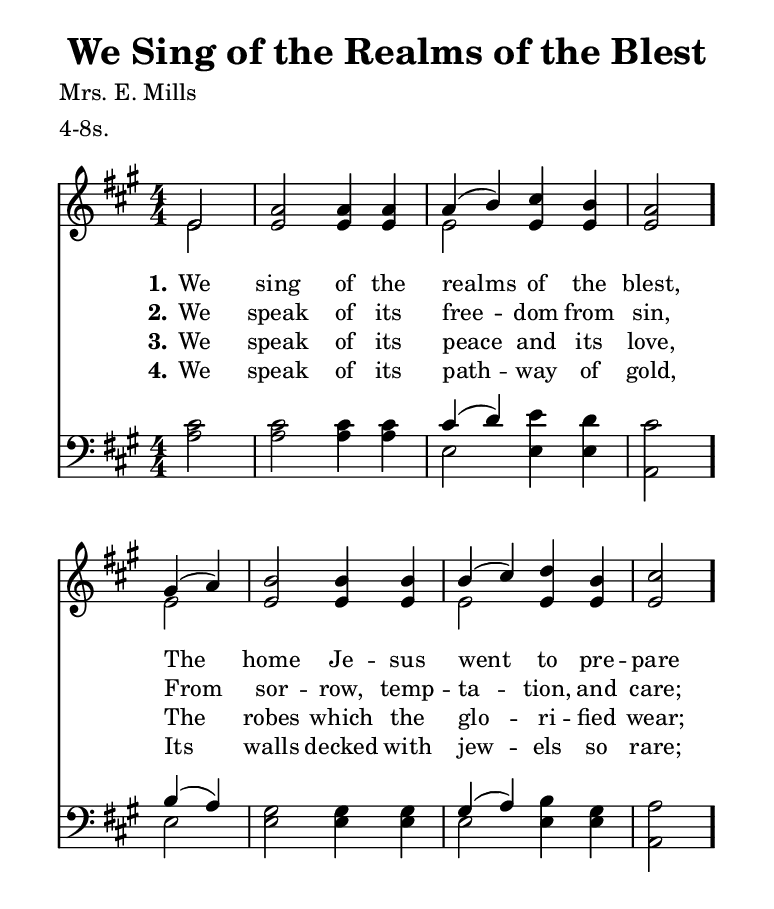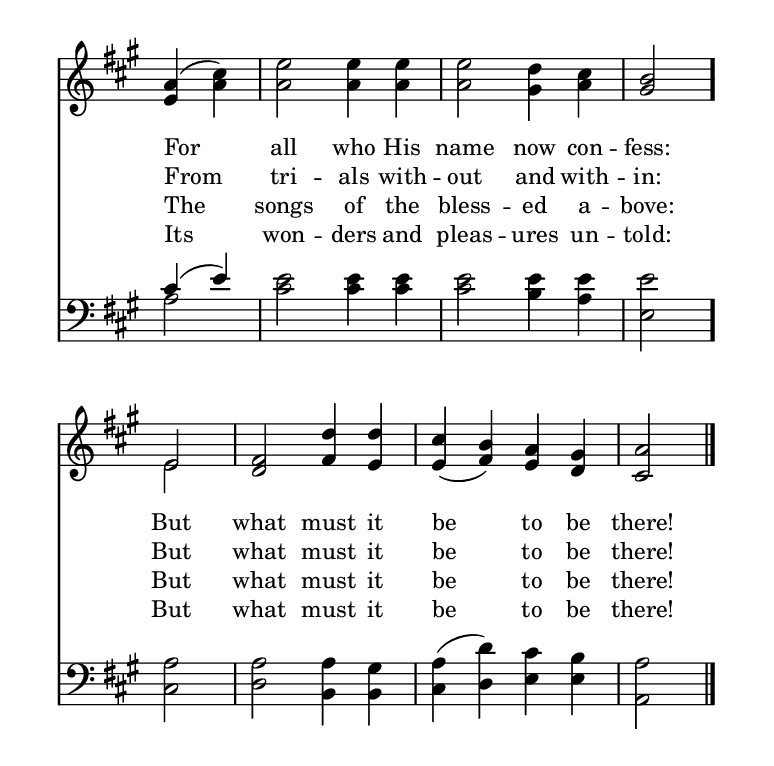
\include "common/global.ily"
\paper {
  \include "common/paper.ily"
  ragged-bottom = ##t
}

\header{
  hymnnumber = "276"
  title = "We Sing of the Realms of the Blest"
  tunename = "Celeste"
  meter = "4-8s."
  poet = "Mrs. E. Mills"
  composer = ""
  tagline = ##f
}

global = {
  \include "common/overrides.ily"
  \override Staff.TimeSignature.style = #'numbered
  \time 4/4
  \override Score.MetronomeMark.transparent = ##t % hide all fermata changes too
  \tempo 4=120
  \key a \major
  \partial 2
  \autoBeamOff
}

notesSoprano = {
\global
\relative c' {

  e2 | a a4 a | a( b) cis b | a2
  gis4( a) | b2 b4 b | b( cis) d b | cis2 \eogbreak
  a4( cis) | e2 e4 e | e2 d4 cis | b2
  e,2 | fis d'4 d | cis( b) a gis | a2

  \bar "|."

}
}

notesAlto = {
\global
\relative e' {

  e2 | e e4 e | e2 e4 e | e2
  e2 | e e4 e | e2 e4 e | e2
  e4( a) | a2 a4 a | a2 gis4 a | gis2
  e2 | d2 fis4 e | e( fis) e d | cis2

}
}

notesTenor = {
\global
\relative a {

  cis2 | cis cis4 cis | cis4( d) e d | cis2
  b4( a) | gis2 gis4 gis | gis( a) b gis | a2
  cis4( e) | e2 e4 e | e2 e4 e | e2
  a,2 | a a4 gis | a( d) cis b | a2

}
}

notesBass = {
\global
\relative f {

  a2 | a a4 a | e2 e4 e | a,2
  e'2 | e e4 e | e2 e4 e | a,2
  a'2 | cis2 cis4 cis | cis2 b4 a | e2
  cis2 | d b4 b | cis( d) e e | a,2

}
}

wordsA = \lyricmode {
\set stanza = "1."

We sing of the realms of the blest, \bar "."
The home Je -- sus went to pre -- pare \bar "."
For all who His name now con -- fess: \bar "."
But what must it be to be there! \bar "."

}

wordsB = \lyricmode {
\set stanza = "2."

We speak of its free -- dom from sin,
From sor -- row, temp -- ta -- tion, and care;
From tri -- als with -- out and with -- in:
But what must it be to be there!

}

wordsC = \lyricmode {
\set stanza = "3."

We speak of its peace and its love,
The robes which the glo -- ri -- fied wear;
The songs of the bless -- ed a -- bove:
But what must it be to be there!

}

wordsD = \lyricmode {
\set stanza = "4."

We speak of its path -- way of gold,
Its walls decked with jew -- els so rare;
Its won -- ders and pleas -- ures un -- told:
But what must it be to be there!

}

\score {
  \context ChoirStaff <<
    \context Staff = upper <<
      \set Staff.autoBeaming = ##f
      \set ChoirStaff.systemStartDelimiter = #'SystemStartBar
      \set ChoirStaff.printPartCombineTexts = ##f
      \partcombine #'(2 . 9) \notesSoprano \notesAlto
      \context NullVoice = sopranos { \voiceOne << \notesSoprano >> }
      \context NullVoice = altos { \voiceTwo << \notesAlto >> }
      \context Lyrics = one   \lyricsto sopranos \wordsA
      \context Lyrics = two   \lyricsto sopranos \wordsB
      \context Lyrics = three \lyricsto sopranos \wordsC
      \context Lyrics = four  \lyricsto sopranos \wordsD
    >>
    \context Staff = men <<
      \clef bass
      \set ChoirStaff.printPartCombineTexts = ##f
      \partcombine #'(2 . 9) \notesTenor \notesBass
      \context NullVoice = tenors { \voiceOne << \notesTenor >> }
      \context NullVoice = basses { \voiceTwo << \notesBass >> }
    >>
  >>
  \layout {
    \include "common/layout.ily"
  }
  \midi{
    \include "common/midi.ily"
  }
}

\version "2.19.49"  % necessary for upgrading to future LilyPond versions.

% vi:set et ts=2 sw=2 ai nocindent syntax=lilypond:
